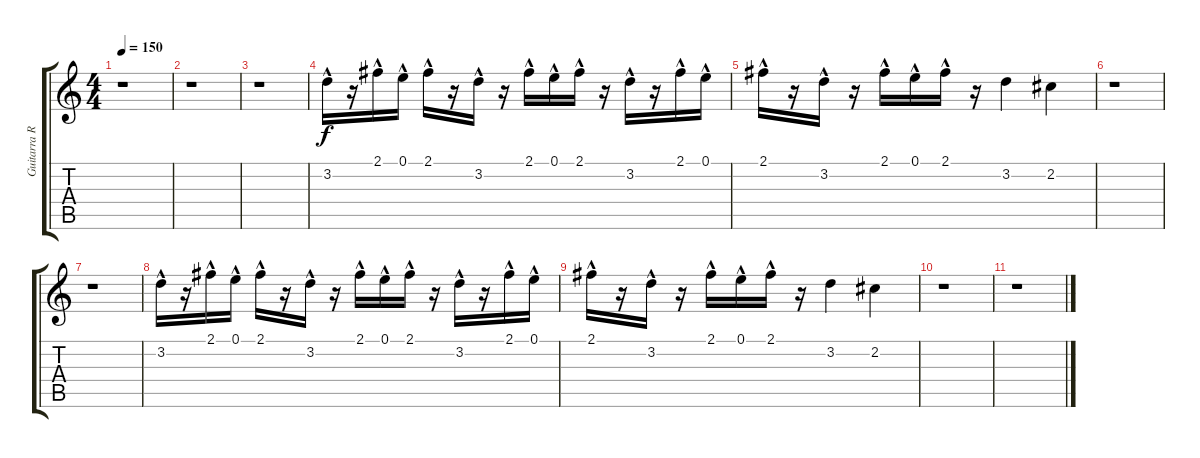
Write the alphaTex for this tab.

\track ("Guitarra Ritmica (complemento)" "Guitarra R") {instrument distortionguitar}
\staff {score tabs}
\tuning (E4 B3 G3 D3 A2 E2) {hide}
\ts (4 4)
\tempo 150
\clef g2
\ks c
r.1{dy fff} |
r.1 |
r.1 |
3.2{hac}.16{dy f} r.16 2.1{hac}.16 0.1{hac}.16 2.1{hac}.16 r.16 3.2{hac}.16 r.16 2.1{hac}.16 0.1{hac}.16 2.1{hac}.16 r.16 3.2{hac}.16 r.16 2.1{hac}.16 0.1{hac}.16 |
2.1{hac}.16 r.16 3.2{hac}.16 r.16 2.1{hac}.16 0.1{hac}.16 2.1{hac}.16 r.16 3.2.4 2.2.4 |
r.1 |
r.1 |
3.2{hac}.16 r.16 2.1{hac}.16 0.1{hac}.16 2.1{hac}.16 r.16 3.2{hac}.16 r.16 2.1{hac}.16 0.1{hac}.16 2.1{hac}.16 r.16 3.2{hac}.16 r.16 2.1{hac}.16 0.1{hac}.16 |
2.1{hac}.16 r.16 3.2{hac}.16 r.16 2.1{hac}.16 0.1{hac}.16 2.1{hac}.16 r.16 3.2.4 2.2.4 |
r.1 |
r.1
